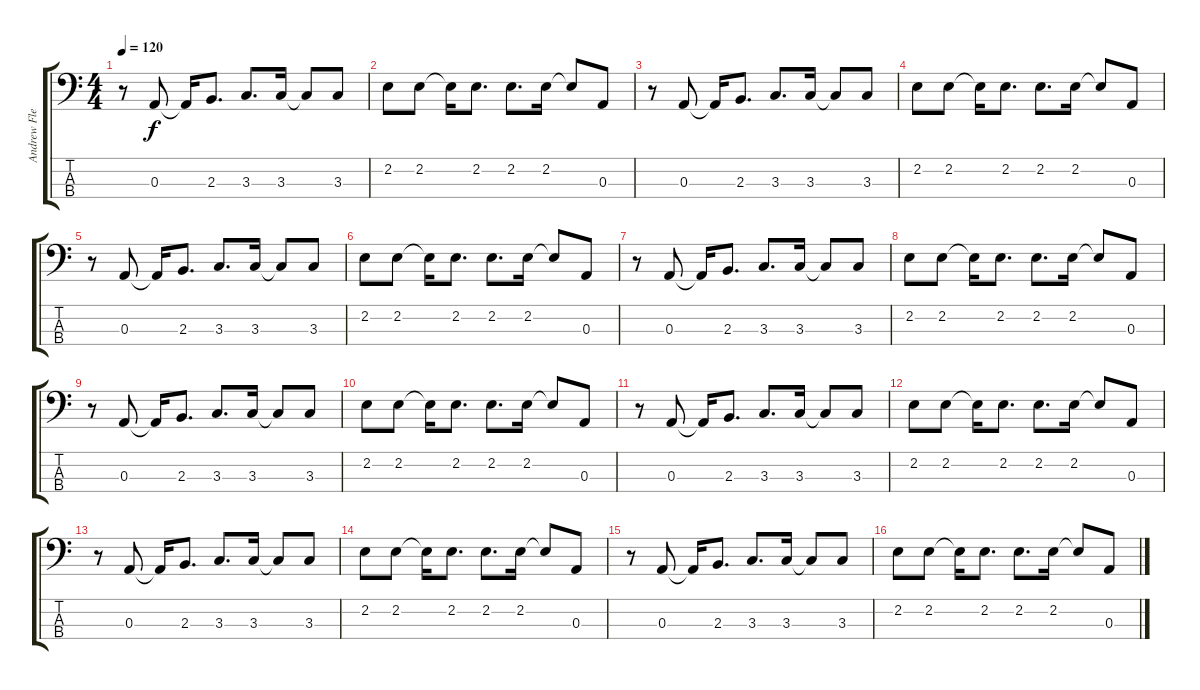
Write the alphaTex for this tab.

\track ("Andrew Fletcher - Synth Bass" "Andrew Fle") {instrument synthbass1}
\staff {score tabs}
\tuning (G2 D2 A1 E1) {hide}
\ts (4 4)
\tempo 120
\clef f4
\ks c
r.8{dy f} 0.3.8 0.3{t}.16 2.3.8{d} 3.3.8{d} 3.3.16 3.3{t}.8 3.3.8 |
2.2.8 2.2.8 2.2{t}.16 2.2.8{d} 2.2.8{d} 2.2.16 2.2{t}.8 0.3.8 |
r.8 0.3.8 0.3{t}.16 2.3.8{d} 3.3.8{d} 3.3.16 3.3{t}.8 3.3.8 |
2.2.8 2.2.8 2.2{t}.16 2.2.8{d} 2.2.8{d} 2.2.16 2.2{t}.8 0.3.8 |
r.8 0.3.8 0.3{t}.16 2.3.8{d} 3.3.8{d} 3.3.16 3.3{t}.8 3.3.8 |
2.2.8 2.2.8 2.2{t}.16 2.2.8{d} 2.2.8{d} 2.2.16 2.2{t}.8 0.3.8 |
r.8 0.3.8 0.3{t}.16 2.3.8{d} 3.3.8{d} 3.3.16 3.3{t}.8 3.3.8 |
2.2.8 2.2.8 2.2{t}.16 2.2.8{d} 2.2.8{d} 2.2.16 2.2{t}.8 0.3.8 |
r.8 0.3.8 0.3{t}.16 2.3.8{d} 3.3.8{d} 3.3.16 3.3{t}.8 3.3.8 |
2.2.8 2.2.8 2.2{t}.16 2.2.8{d} 2.2.8{d} 2.2.16 2.2{t}.8 0.3.8 |
r.8 0.3.8 0.3{t}.16 2.3.8{d} 3.3.8{d} 3.3.16 3.3{t}.8 3.3.8 |
2.2.8 2.2.8 2.2{t}.16 2.2.8{d} 2.2.8{d} 2.2.16 2.2{t}.8 0.3.8 |
r.8 0.3.8 0.3{t}.16 2.3.8{d} 3.3.8{d} 3.3.16 3.3{t}.8 3.3.8 |
2.2.8 2.2.8 2.2{t}.16 2.2.8{d} 2.2.8{d} 2.2.16 2.2{t}.8 0.3.8 |
r.8 0.3.8 0.3{t}.16 2.3.8{d} 3.3.8{d} 3.3.16 3.3{t}.8 3.3.8 |
2.2.8 2.2.8 2.2{t}.16 2.2.8{d} 2.2.8{d} 2.2.16 2.2{t}.8 0.3.8
